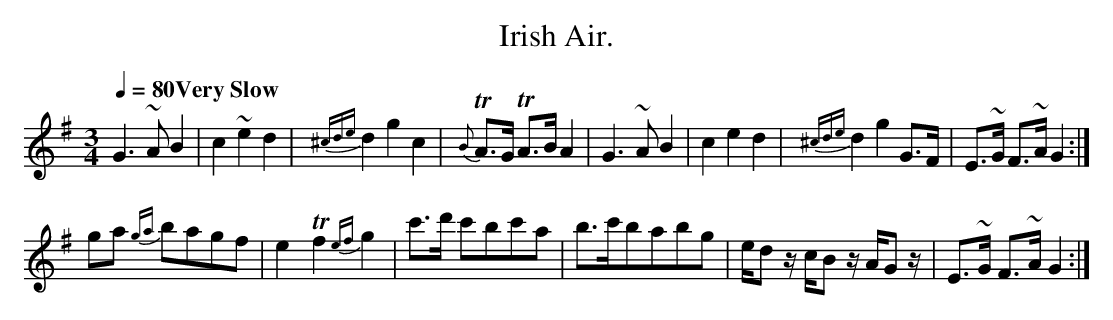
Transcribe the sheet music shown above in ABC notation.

X:1
T:Irish Air.
M:3/4
L:1/8
Q:1/4=80 "Very Slow"
K:G
G3     ~AB2|c2 ~e2     d2|{^cde}d2    g2 c2 |{B}TA>G TA>B  A2 |\
G3     ~AB2|c2  e2     d2|{^cde}d2    g2 G>F|    E>~G F>~A G2:|
ga {ga}bagf|e2 Tf2 {ef}g2|      c'>d' c'bc'a|    b>c'babg |e/dz/ c/Bz/ A/Gz/|E>~G F>~A G2:|
